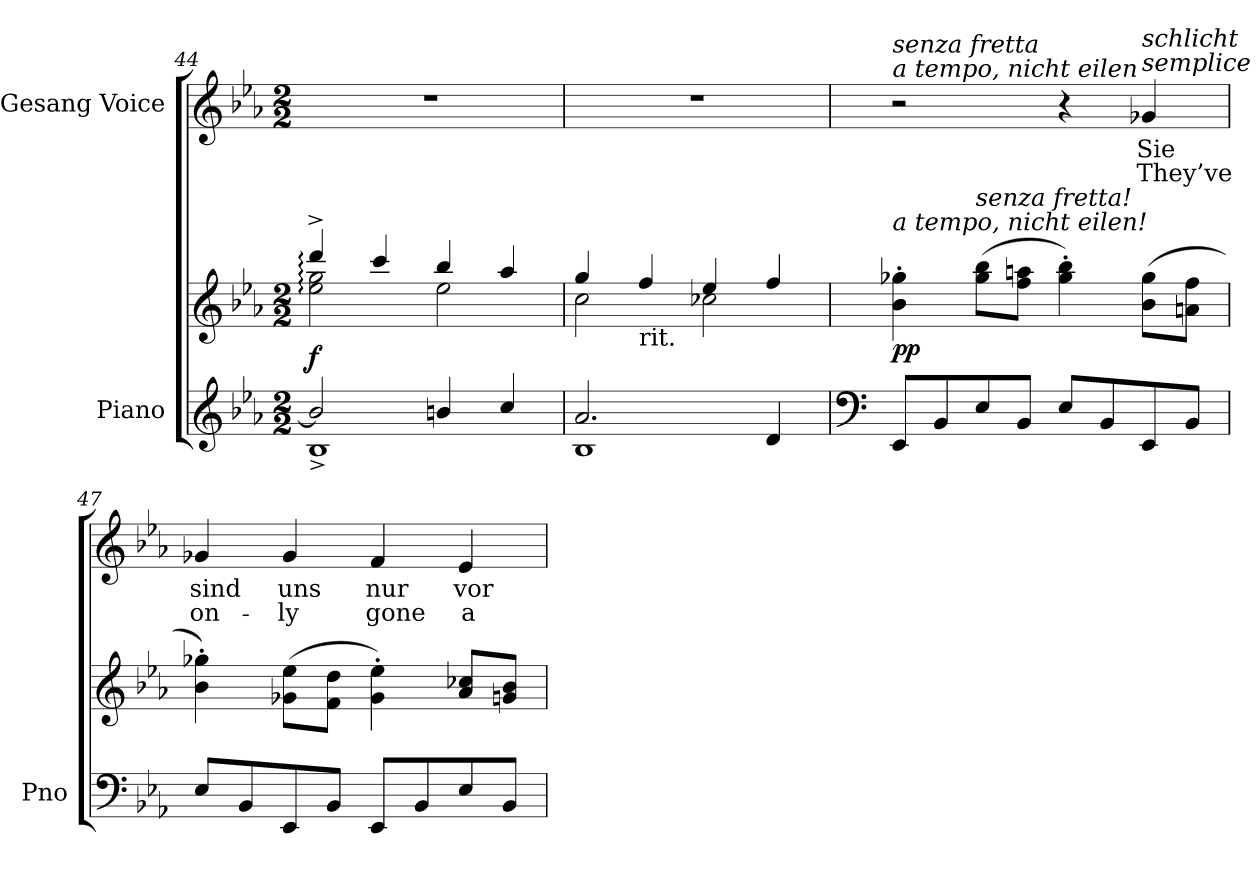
**kern	**kern	**dynam	**kern	**text	**text
*part2	*part2	*part2	*part1	*part1	*part1
*staff3	*staff2	*staff2/3	*staff1	*staff1	*staff1
*I"Piano	*	*	*I"Gesang Voice	*	*
*I'Pno	*	*	*	*	*
*clefG2	*clefG2	*	*clefG2	*	*
*k[b-e-a-]	*k[b-e-a-]	*	*k[b-e-a-]	*	*
*M2/2	*M2/2	*	*M2/2	*	*
=44	=44	=44	=44	=44	=44
*^	*^	*	*	*	*
!	!	!	!	!LO:DY:a=2	!	!	!
2b-/]	1B-^	4ddd:^/	2ee-\: 2gg\:	f	1r	.	.
.	.	4ccc/	.	.	.	.	.
4bn/	.	4bb-/	2ee-\	.	.	.	.
4cc/	.	4aa-/	.	.	.	.	.
=45	=45	=45	=45	=45	=45	=45	=45
2.a-/	1B-	4gg/	2cc\	.	1r	.	.
!	!	!LO:TX:b:t=rit.	!	!	!	!	!
.	.	4ff/	.	.	.	.	.
.	.	4ee-/	2cc-X\	.	.	.	.
4d/	.	4ff/	.	.	.	.	.
*v	*v	*	*	*	*	*	*
*	*v	*v	*	*	*	*
!!LO:LB:g=z
=46	=46	=46	=46	=46	=46
*clefF4	*	*	*	*	*
!	!	!	!LO:TX:a:i:t=a tempo, nicht eilen	!	!
!	!	!	!LO:TX:a:i:t=senza fretta	!	!
!	!LO:TX:a:i:t=a tempo, nicht eilen!	!	!	!	!
!	!	!LO:DY:b	!	!	!
8EE-/L	4b-\' 4gg-X\'	pp	2r	.	.
8BB-/	.	.	.	.	.
!	!LO:TX:a:i:t=senza fretta!	!	!	!	!
8E-/	(>8gg-\ 8bb-\L	.	.	.	.
8BB-/J	8ff\ 8aan\J	.	.	.	.
8E-/L	4gg-\' 4bb-\')	.	4r	.	.
8BB-/	.	.	.	.	.
!	!	!	!LO:TX:a:i:t=semplice	!	!
!	!	!	!LO:TX:a:i:t=schlicht	!	!
!	!	!	!	!LO:LY:b	!LO:LY:b
8EE-/	(>8b-\ 8gg-\L	.	4g-X/	Sie	They’ve
8BB-/J	8an\ 8ff\J	.	.	.	.
=47	=47	=47	=47	=47	=47
!	!	!	!	!LO:LY:b	!LO:LY:b
8E-/L	4b-\' 4gg-X\')	.	4g-X/	sind	on-
8BB-/	.	.	.	.	.
!	!	!	!	!LO:LY:b	!LO:LY:b
8EE-/	(>8g-X\ 8ee-\L	.	4g-/	uns	-ly
8BB-/J	8f\ 8dd\J	.	.	.	.
!	!	!	!	!LO:LY:b	!LO:LY:b
8EE-/L	4g-\' 4ee-\')	.	4f/	nur	gone
8BB-/	.	.	.	.	.
!	!	!	!	!LO:LY:b	!LO:LY:b
8E-/	8a-/ 8cc-X/L	.	4e-/	vor-	a
8BB-/J	8gn/ 8b-/J	.	.	.	.
=	=	=	=	=	=
*-	*-	*-	*-	*-	*-
